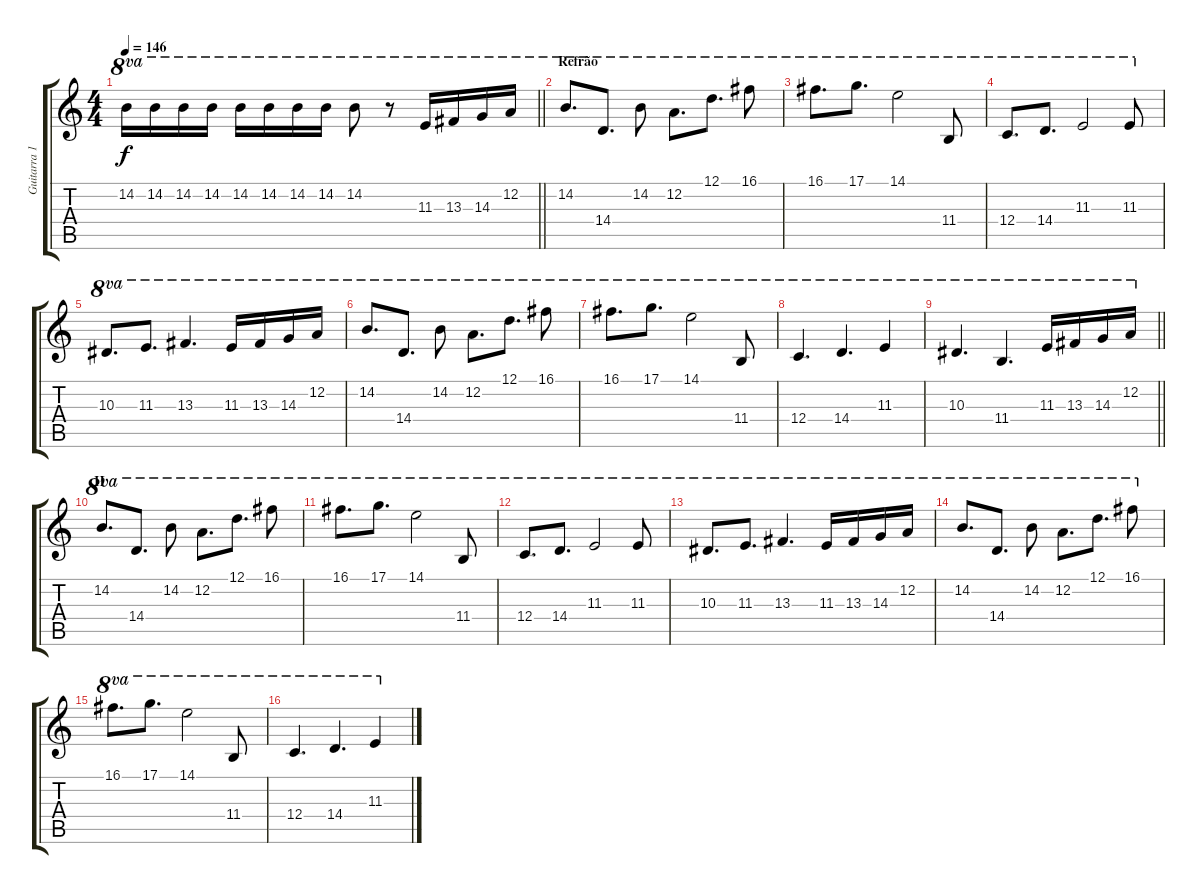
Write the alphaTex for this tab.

\track ("Guitarra 1" "Guitarra 1") {instrument distortionguitar}
\staff {score tabs}
\tuning (D4 A3 F3 C3 G2 D2) {hide}
\ts (4 4)
\tempo 146
\clef g2
\barLineRight lightlight
\ks c
14.2.16{ot 8va dy f} 14.2.16{ot 8va} 14.2.16{ot 8va} 14.2.16{ot 8va} 14.2.16{ot 8va} 14.2.16{ot 8va} 14.2.16{ot 8va} 14.2.16{ot 8va} 14.2.8{ot 8va} r.8{ot 8va} 11.3.16{ot 8va} 13.3.16{ot 8va} 14.3.16{ot 8va} 12.2.16{ot 8va} |
\section ("" "Refrão")
14.2.8{d ot 8va} 14.4.8{d ot 8va} 14.2.8{ot 8va} 12.2.8{d ot 8va} 12.1.8{d ot 8va} 16.1.8{ot 8va} |
16.1.8{d ot 8va} 17.1.8{d ot 8va} 14.1.2{ot 8va} 11.4.8{ot 8va} |
12.4.8{d ot 8va} 14.4.8{d ot 8va} 11.3.2{ot 8va} 11.3.8{ot 8va} |
10.3.8{d ot 8va} 11.3.8{d ot 8va} 13.3.4{d ot 8va} 11.3.16{ot 8va} 13.3.16{ot 8va} 14.3.16{ot 8va} 12.2.16{ot 8va} |
14.2.8{d ot 8va} 14.4.8{d ot 8va} 14.2.8{ot 8va} 12.2.8{d ot 8va} 12.1.8{d ot 8va} 16.1.8{ot 8va} |
16.1.8{d ot 8va} 17.1.8{d ot 8va} 14.1.2{ot 8va} 11.4.8{ot 8va} |
12.4.4{d ot 8va} 14.4.4{d ot 8va} 11.3.4{ot 8va} |
\barLineRight lightlight
10.3.4{d ot 8va} 11.4.4{d ot 8va} 11.3.16{ot 8va} 13.3.16{ot 8va} 14.3.16{ot 8va} 12.2.16{ot 8va} |
\section ("" "II")
14.2.8{d ot 8va} 14.4.8{d ot 8va} 14.2.8{ot 8va} 12.2.8{d ot 8va} 12.1.8{d ot 8va} 16.1.8{ot 8va} |
16.1.8{d ot 8va} 17.1.8{d ot 8va} 14.1.2{ot 8va} 11.4.8{ot 8va} |
12.4.8{d ot 8va} 14.4.8{d ot 8va} 11.3.2{ot 8va} 11.3.8{ot 8va} |
10.3.8{d ot 8va} 11.3.8{d ot 8va} 13.3.4{d ot 8va} 11.3.16{ot 8va} 13.3.16{ot 8va} 14.3.16{ot 8va} 12.2.16{ot 8va} |
14.2.8{d ot 8va} 14.4.8{d ot 8va} 14.2.8{ot 8va} 12.2.8{d ot 8va} 12.1.8{d ot 8va} 16.1.8{ot 8va} |
16.1.8{d ot 8va} 17.1.8{d ot 8va} 14.1.2{ot 8va} 11.4.8{ot 8va} |
12.4.4{d ot 8va} 14.4.4{d ot 8va} 11.3.4{ot 8va}
